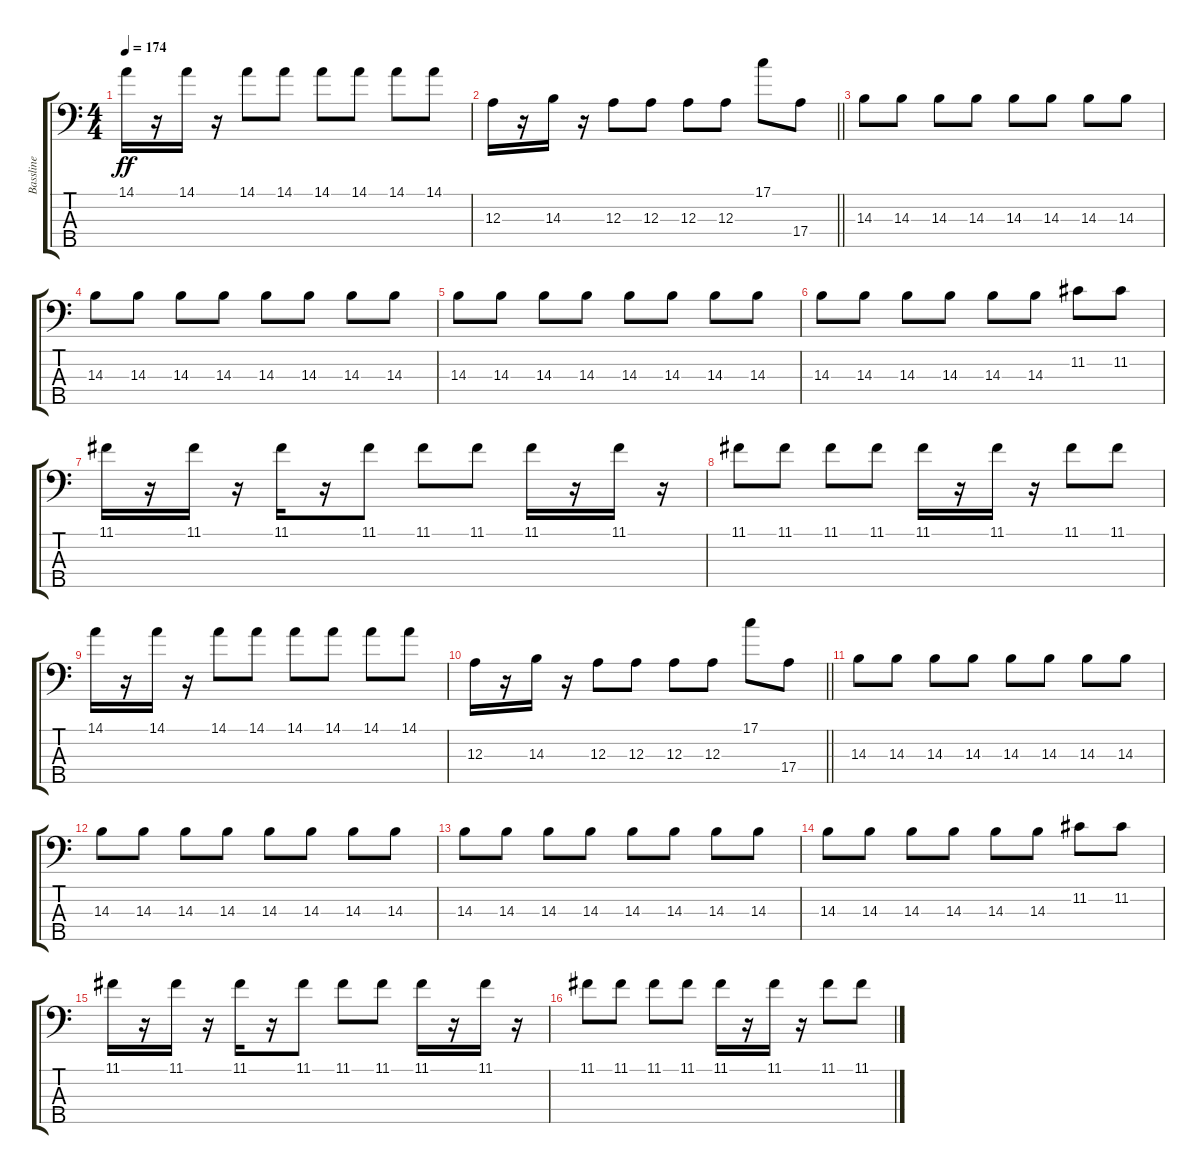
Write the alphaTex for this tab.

\track ("Bassline" "Bassline") {instrument electricbassfinger}
\staff {score tabs}
\tuning (G2 D2 A1 E1 B0) {hide}
\ts (4 4)
\tempo 174
\clef f4
\ks c
14.1.16{dy ff} r.16 14.1.16 r.16 14.1.8 14.1.8 14.1.8 14.1.8 14.1.8 14.1.8 |
\barLineRight lightlight
12.3.16 r.16 14.3.16 r.16 12.3.8 12.3.8 12.3.8 12.3.8 17.1.8 17.4.8 |
14.3.8 14.3.8 14.3.8 14.3.8 14.3.8 14.3.8 14.3.8 14.3.8 |
14.3.8 14.3.8 14.3.8 14.3.8 14.3.8 14.3.8 14.3.8 14.3.8 |
14.3.8 14.3.8 14.3.8 14.3.8 14.3.8 14.3.8 14.3.8 14.3.8 |
14.3.8 14.3.8 14.3.8 14.3.8 14.3.8 14.3.8 11.2.8 11.2.8 |
11.1.16 r.16 11.1.16 r.16 11.1.16 r.16 11.1.8 11.1.8 11.1.8 11.1.16 r.16 11.1.16 r.16 |
11.1.8 11.1.8 11.1.8 11.1.8 11.1.16 r.16 11.1.16 r.16 11.1.8 11.1.8 |
14.1.16 r.16 14.1.16 r.16 14.1.8 14.1.8 14.1.8 14.1.8 14.1.8 14.1.8 |
\barLineRight lightlight
12.3.16 r.16 14.3.16 r.16 12.3.8 12.3.8 12.3.8 12.3.8 17.1.8 17.4.8 |
14.3.8 14.3.8 14.3.8 14.3.8 14.3.8 14.3.8 14.3.8 14.3.8 |
14.3.8 14.3.8 14.3.8 14.3.8 14.3.8 14.3.8 14.3.8 14.3.8 |
14.3.8 14.3.8 14.3.8 14.3.8 14.3.8 14.3.8 14.3.8 14.3.8 |
14.3.8 14.3.8 14.3.8 14.3.8 14.3.8 14.3.8 11.2.8 11.2.8 |
11.1.16 r.16 11.1.16 r.16 11.1.16 r.16 11.1.8 11.1.8 11.1.8 11.1.16 r.16 11.1.16 r.16 |
11.1.8 11.1.8 11.1.8 11.1.8 11.1.16 r.16 11.1.16 r.16 11.1.8 11.1.8
